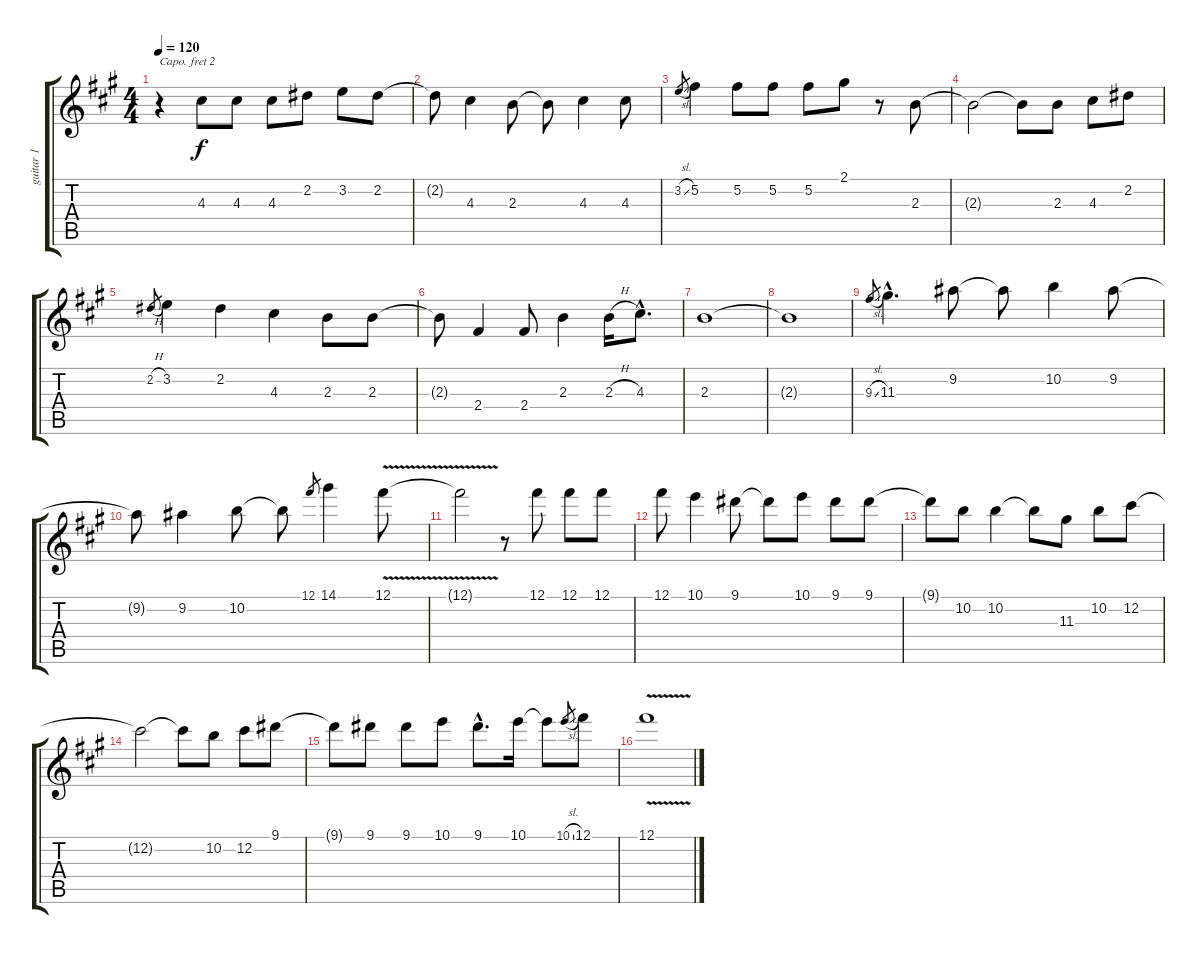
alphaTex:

\track ("guitar 1" "guitar 1") {instrument acousticguitarsteel}
\staff {score tabs}
\capo 2
\tuning (E4 B3 G3 D3 A2 E2) {hide}
\ts (4 4)
\tempo 120
\clef g2
\ks a
r.4{dy f} 4.3.8 4.3.8 4.3.8 2.2.8 3.2.8 2.2.8 |
2.2{t}.8 4.3.4 2.3.8 2.3{t}.8 4.3.4 4.3.8 |
3.2{sl}.8{gr} 5.2.4 5.2.8 5.2.8 5.2.8 2.1.8 r.8 2.3.8 |
2.3{t}.2 2.3{t}.8 2.3.8 4.3.8 2.2.8 |
2.2{h}.8{gr} 3.2.4 2.2.4 4.3.4 2.3.8 2.3.8 |
2.3{t}.8 2.4.4 2.4.8 2.3.4 2.3{h}.16 4.3{hac}.8{d} |
2.3.1 |
2.3{t}.1 |
9.3{sl}.8{gr} 11.3{hac}.4{d} 9.2.8 9.2{t}.8 10.2.4 9.2.8 |
9.2{t}.8 9.2.4 10.2.8 10.2{t}.8 12.1.8{gr} 14.1.4 12.1{v}.8 |
12.1{t}.2 r.8 12.1.8 12.1.8 12.1.8 |
12.1.8 10.1.4 9.1.8 9.1{t}.8 10.1.8 9.1.8 9.1.8 |
9.1{t}.8 10.2.8 10.2.4 10.2{t}.8 11.3.8 10.2.8 12.2.8 |
12.2{t}.2 12.2{t}.8 10.2.8 12.2.8 9.1.8 |
9.1{t}.8 9.1.8 9.1.8 10.1.8 9.1{hac}.8{d} 10.1.16 10.1{t}.8 10.1{sl}.8{gr} 12.1.8 |
12.1{v}.1
